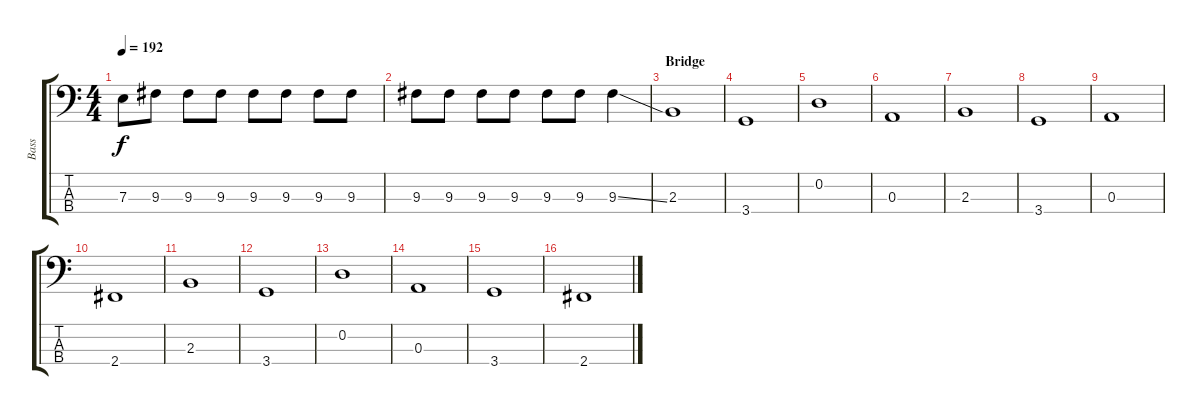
\track ("Bass" "Bass") {instrument fretlessbass}
\staff {score tabs}
\tuning (G2 D2 A1 E1) {hide}
\ts (4 4)
\tempo 192
\clef f4
\ks c
7.3.8{dy f} 9.3.8 9.3.8 9.3.8 9.3.8 9.3.8 9.3.8 9.3.8 |
9.3.8 9.3.8 9.3.8 9.3.8 9.3.8 9.3.8 9.3{ss}.4 |
\section ("" "Bridge")
2.3.1 |
3.4.1 |
0.2.1 |
0.3.1 |
2.3.1 |
3.4.1 |
0.3.1 |
2.4.1 |
2.3.1 |
3.4.1 |
0.2.1 |
0.3.1 |
3.4.1 |
2.4.1
